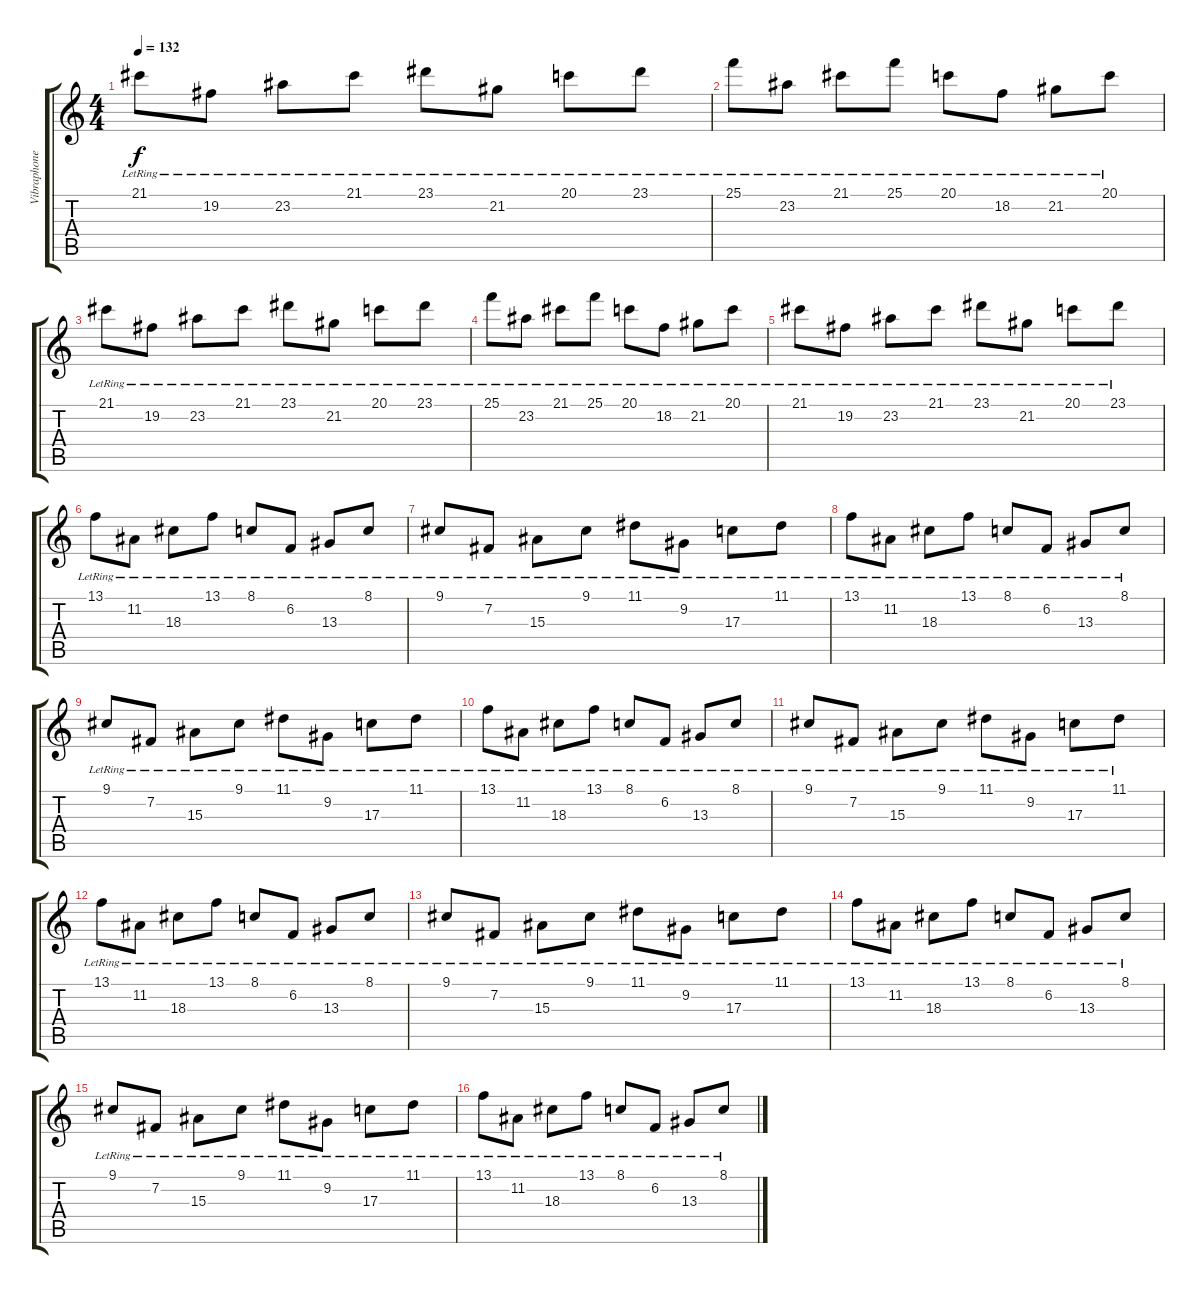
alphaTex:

\track ("Vibraphone" "Vibraphone") {instrument vibraphone}
\staff {score tabs}
\tuning (E4 B3 G3 D3 A2 E2) {hide}
\ts (4 4)
\tempo 132
\clef g2
\ks c
21.1{lr}.8{dy f} 19.2{lr}.8 23.2{lr}.8 21.1{lr}.8 23.1{lr}.8 21.2{lr}.8 20.1{lr}.8 23.1{lr}.8 |
25.1{lr}.8 23.2{lr}.8 21.1{lr}.8 25.1{lr}.8 20.1{lr}.8 18.2{lr}.8 21.2{lr}.8 20.1{lr}.8 |
21.1{lr}.8 19.2{lr}.8 23.2{lr}.8 21.1{lr}.8 23.1{lr}.8 21.2{lr}.8 20.1{lr}.8 23.1{lr}.8 |
25.1{lr}.8 23.2{lr}.8 21.1{lr}.8 25.1{lr}.8 20.1{lr}.8 18.2{lr}.8 21.2{lr}.8 20.1{lr}.8 |
21.1{lr}.8 19.2{lr}.8 23.2{lr}.8 21.1{lr}.8 23.1{lr}.8 21.2{lr}.8 20.1{lr}.8 23.1{lr}.8 |
13.1{lr}.8 11.2{lr}.8 18.3{lr}.8 13.1{lr}.8 8.1{lr}.8 6.2{lr}.8 13.3{lr}.8 8.1{lr}.8 |
9.1{lr}.8 7.2{lr}.8 15.3{lr}.8 9.1{lr}.8 11.1{lr}.8 9.2{lr}.8 17.3{lr}.8 11.1{lr}.8 |
13.1{lr}.8 11.2{lr}.8 18.3{lr}.8 13.1{lr}.8 8.1{lr}.8 6.2{lr}.8 13.3{lr}.8 8.1{lr}.8 |
9.1{lr}.8 7.2{lr}.8 15.3{lr}.8 9.1{lr}.8 11.1{lr}.8 9.2{lr}.8 17.3{lr}.8 11.1{lr}.8 |
13.1{lr}.8 11.2{lr}.8 18.3{lr}.8 13.1{lr}.8 8.1{lr}.8 6.2{lr}.8 13.3{lr}.8 8.1{lr}.8 |
9.1{lr}.8 7.2{lr}.8 15.3{lr}.8 9.1{lr}.8 11.1{lr}.8 9.2{lr}.8 17.3{lr}.8 11.1{lr}.8 |
13.1{lr}.8 11.2{lr}.8 18.3{lr}.8 13.1{lr}.8 8.1{lr}.8 6.2{lr}.8 13.3{lr}.8 8.1{lr}.8 |
9.1{lr}.8 7.2{lr}.8 15.3{lr}.8 9.1{lr}.8 11.1{lr}.8 9.2{lr}.8 17.3{lr}.8 11.1{lr}.8 |
13.1{lr}.8 11.2{lr}.8 18.3{lr}.8 13.1{lr}.8 8.1{lr}.8 6.2{lr}.8 13.3{lr}.8 8.1{lr}.8 |
9.1{lr}.8 7.2{lr}.8 15.3{lr}.8 9.1{lr}.8 11.1{lr}.8 9.2{lr}.8 17.3{lr}.8 11.1{lr}.8 |
13.1{lr}.8 11.2{lr}.8 18.3{lr}.8 13.1{lr}.8 8.1{lr}.8 6.2{lr}.8 13.3{lr}.8 8.1{lr}.8
